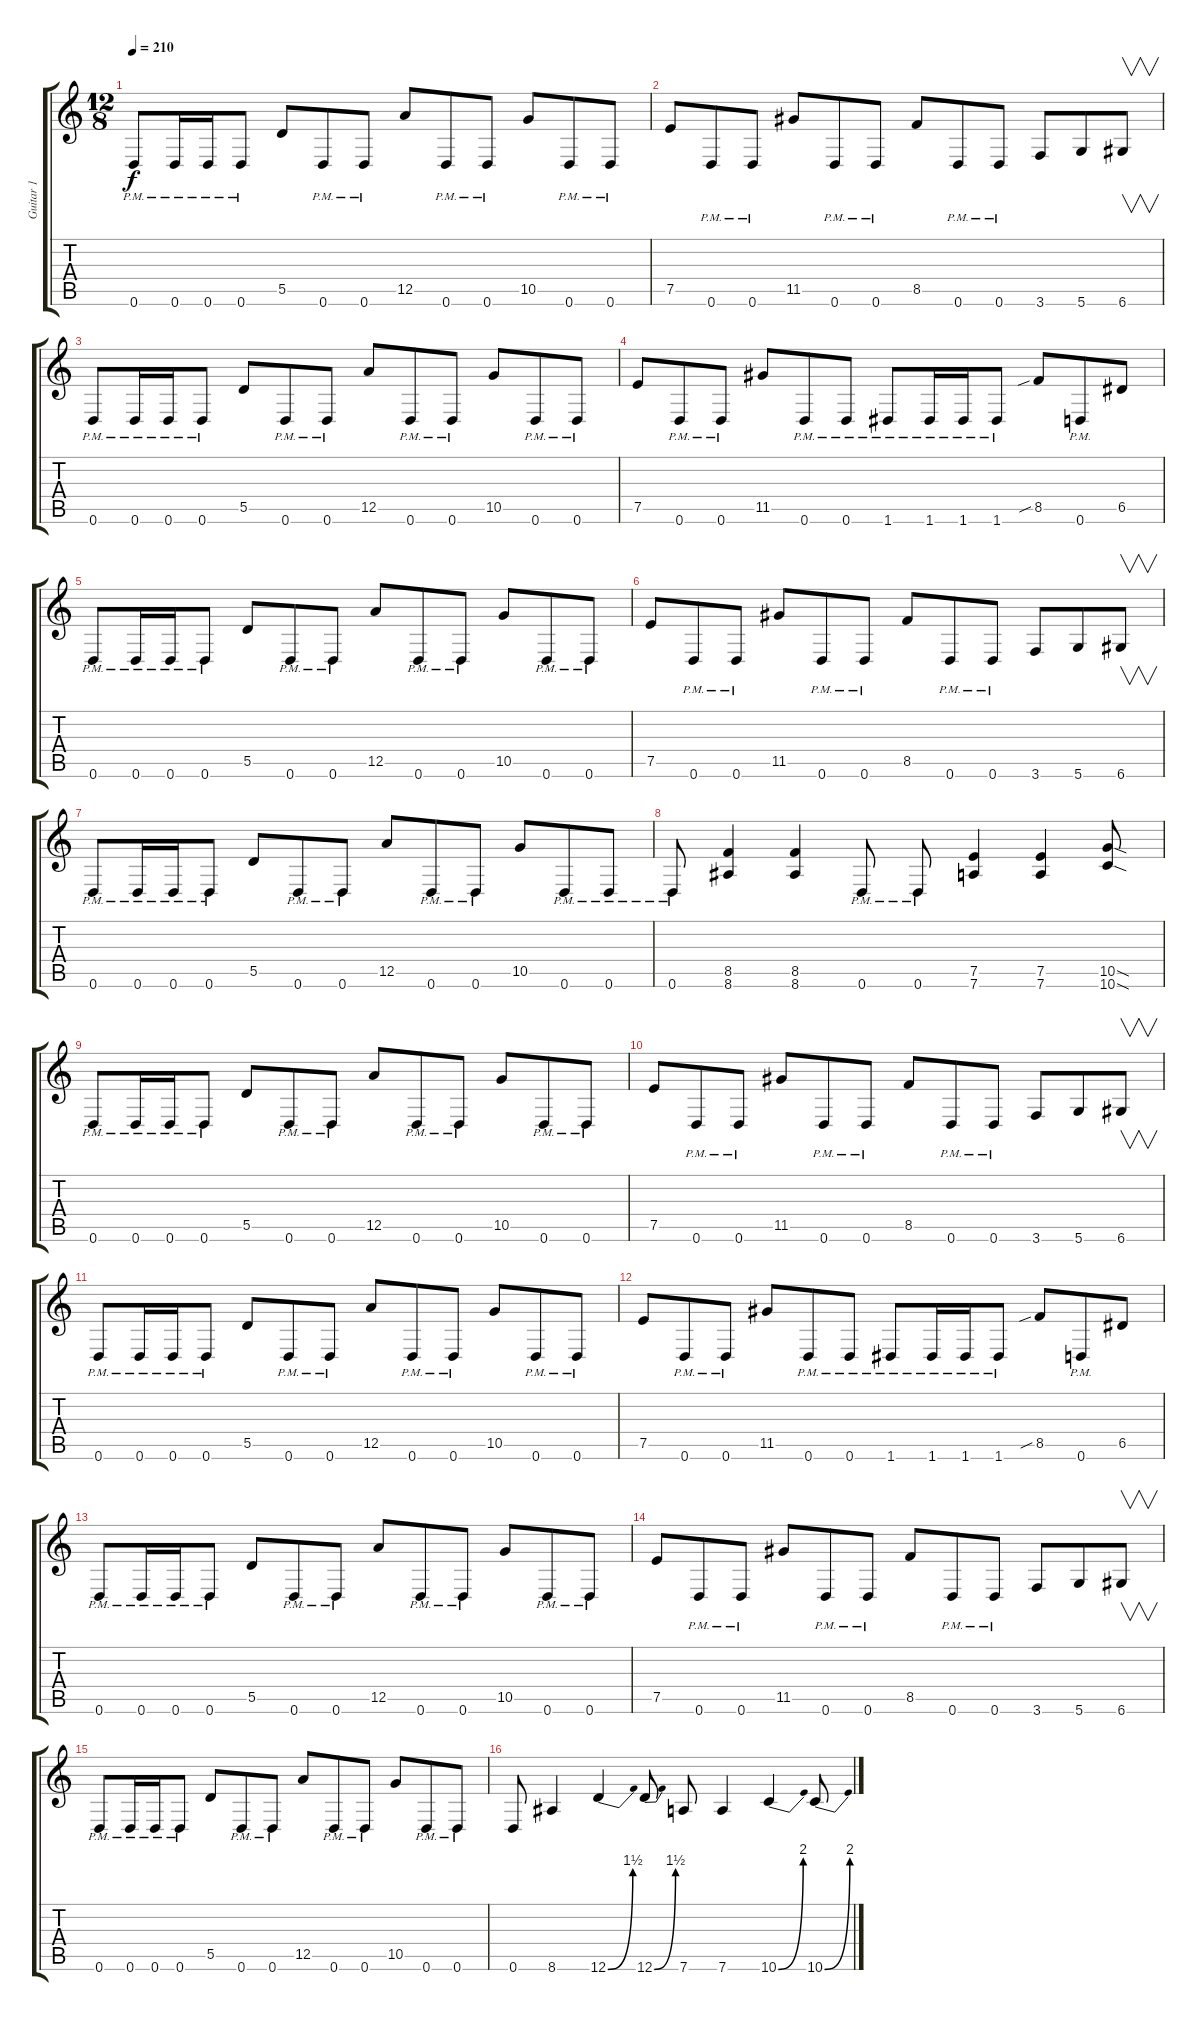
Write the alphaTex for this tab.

\track ("Guitar 1" "Guitar 1") {instrument distortionguitar}
\staff {score tabs}
\tuning (E4 B3 G3 D3 A2 D2) {hide}
\ts (12 8)
\tempo 210
\clef g2
\ks c
0.6{pm}.8{dy f instrument distortionguitar} 0.6{pm}.16 0.6{pm}.16 0.6{pm}.8 5.5.8 0.6{pm}.8 0.6{pm}.8 12.5.8 0.6{pm}.8 0.6{pm}.8 10.5.8 0.6{pm}.8 0.6{pm}.8 |
7.5.8 0.6{pm}.8 0.6{pm}.8 11.5.8 0.6{pm}.8 0.6{pm}.8 8.5.8 0.6{pm}.8 0.6{pm}.8 3.6.8 5.6.8 6.6.8{v} |
0.6{pm}.8 0.6{pm}.16 0.6{pm}.16 0.6{pm}.8 5.5.8 0.6{pm}.8 0.6{pm}.8 12.5.8 0.6{pm}.8 0.6{pm}.8 10.5.8 0.6{pm}.8 0.6{pm}.8 |
7.5.8 0.6{pm}.8 0.6{pm}.8 11.5.8 0.6{pm}.8 0.6{pm}.8 1.6{pm}.8 1.6{pm}.16 1.6{pm}.16 1.6{pm}.8 8.5{sib}.8 0.6{pm}.8 6.5.8 |
0.6{pm}.8 0.6{pm}.16 0.6{pm}.16 0.6{pm}.8 5.5.8 0.6{pm}.8 0.6{pm}.8 12.5.8 0.6{pm}.8 0.6{pm}.8 10.5.8 0.6{pm}.8 0.6{pm}.8 |
7.5.8 0.6{pm}.8 0.6{pm}.8 11.5.8 0.6{pm}.8 0.6{pm}.8 8.5.8 0.6{pm}.8 0.6{pm}.8 3.6.8 5.6.8 6.6.8{v} |
0.6{pm}.8 0.6{pm}.16 0.6{pm}.16 0.6{pm}.8 5.5.8 0.6{pm}.8 0.6{pm}.8 12.5.8 0.6{pm}.8 0.6{pm}.8 10.5.8 0.6{pm}.8 0.6{pm}.8 |
0.6{pm}.8 (8.5 8.6).4 (8.5 8.6).4 0.6{pm}.8 0.6{pm}.8 (7.5 7.6).4 (7.5 7.6).4 (10.5{sod} 10.6{sod}).8 |
0.6{pm}.8 0.6{pm}.16 0.6{pm}.16 0.6{pm}.8 5.5.8 0.6{pm}.8 0.6{pm}.8 12.5.8 0.6{pm}.8 0.6{pm}.8 10.5.8 0.6{pm}.8 0.6{pm}.8 |
7.5.8 0.6{pm}.8 0.6{pm}.8 11.5.8 0.6{pm}.8 0.6{pm}.8 8.5.8 0.6{pm}.8 0.6{pm}.8 3.6.8 5.6.8 6.6.8{v} |
0.6{pm}.8 0.6{pm}.16 0.6{pm}.16 0.6{pm}.8 5.5.8 0.6{pm}.8 0.6{pm}.8 12.5.8 0.6{pm}.8 0.6{pm}.8 10.5.8 0.6{pm}.8 0.6{pm}.8 |
7.5.8 0.6{pm}.8 0.6{pm}.8 11.5.8 0.6{pm}.8 0.6{pm}.8 1.6{pm}.8 1.6{pm}.16 1.6{pm}.16 1.6{pm}.8 8.5{sib}.8 0.6{pm}.8 6.5.8 |
0.6{pm}.8 0.6{pm}.16 0.6{pm}.16 0.6{pm}.8 5.5.8 0.6{pm}.8 0.6{pm}.8 12.5.8 0.6{pm}.8 0.6{pm}.8 10.5.8 0.6{pm}.8 0.6{pm}.8 |
7.5.8 0.6{pm}.8 0.6{pm}.8 11.5.8 0.6{pm}.8 0.6{pm}.8 8.5.8 0.6{pm}.8 0.6{pm}.8 3.6.8 5.6.8 6.6.8{v} |
0.6{pm}.8 0.6{pm}.16 0.6{pm}.16 0.6{pm}.8 5.5.8 0.6{pm}.8 0.6{pm}.8 12.5.8 0.6{pm}.8 0.6{pm}.8 10.5.8 0.6{pm}.8 0.6{pm}.8 |
0.6.8 8.6.4 12.6{be (bend 0 0 60 6)}.4 12.6{be (bend 0 0 60 6)}.8 7.6.8 7.6.4 10.6{be (bend 0 0 60 8)}.4 10.6{be (bend 0 0 60 8)}.8
